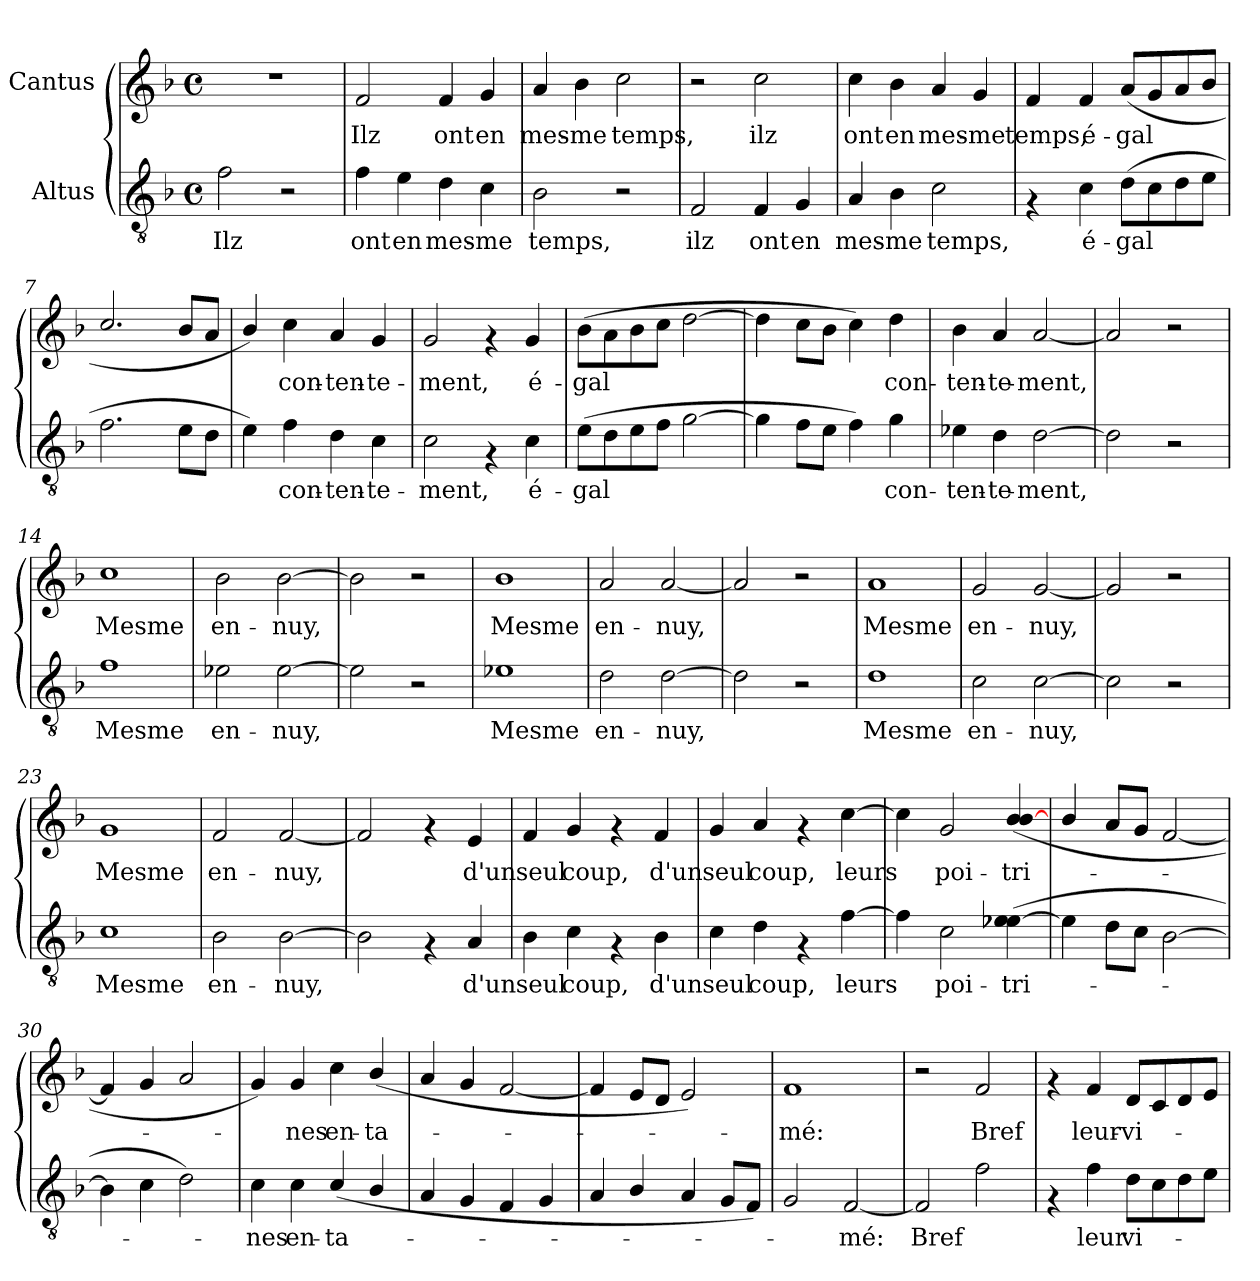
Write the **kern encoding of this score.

**kern	**text	**kern	**text
*part2	*part2	*part1	*part1
*staff2	*staff2	*staff1	*staff1
*I"Altus	*	*I"Cantus	*
*clefGv2	*	*clefG2	*
*k[b-]	*	*k[b-]	*
*F:	*	*F:	*
*M4/4	*	*M4/4	*
*met(c)	*	*met(c)	*
=1	=1	=1	=1
!	!LO:LY:b	!	!
2f\	Ilz	1r	.
2r	.	.	.
=2	=2	=2	=2
!	!LO:LY:b	!	!LO:LY:b
4f\	ont	2f/	Ilz
!	!LO:LY:b	!	!
4e\	en	.	.
!	!LO:LY:b	!	!LO:LY:b
4d\	mes-	4f/	ont
!	!LO:LY:b	!	!LO:LY:b
4c\	-me	4g/	en
=3	=3	=3	=3
!	!LO:LY:b	!	!LO:LY:b
2B-\	temps,	4a/	mes-
!	!	!	!LO:LY:b
.	.	4b-\	-me
!	!	!	!LO:LY:b
2r	.	2cc\	temps,
=4	=4	=4	=4
!	!LO:LY:b	!	!
2F/	ilz	2r	.
!	!LO:LY:b	!	!LO:LY:b
4F/	ont	2cc\	ilz
!	!LO:LY:b	!	!
4G/	en	.	.
=5	=5	=5	=5
!	!LO:LY:b	!	!LO:LY:b
4A/	mes-	4cc\	ont
!	!LO:LY:b	!	!LO:LY:b
4B-\	-me	4b-\	en
!	!LO:LY:b	!	!LO:LY:b
2c\	temps,	4a/	mes-
!	!	!	!LO:LY:b
.	.	4g/	-me
!!LO:LB:g=z
=6	=6	=6	=6
!	!	!	!LO:LY:b
4rF	.	4f/	temps,
!	!LO:LY:b	!	!LO:LY:b
4c\	é-	4f/	é-
!	!LO:LY:b	!	!LO:LY:b
(>8d\L	-gal	(<8a/L	-gal
8c\	.	8g/	.
8d\	.	8a/	.
8e\J	.	8b-/J	.
=7	=7	=7	=7
2.f\	.	2.cc/	.
8e\L	.	8b-/L	.
8d\J	.	8a/J	.
=8	=8	=8	=8
4e\)	.	4b-/)	.
!	!LO:LY:b	!	!LO:LY:b
4f\	con-	4cc\	con-
!	!LO:LY:b	!	!LO:LY:b
4d\	-ten-	4a/	-ten-
!	!LO:LY:b	!	!LO:LY:b
4c\	-te-	4g/	-te-
=9	=9	=9	=9
!	!LO:LY:b	!	!LO:LY:b
2c\	-ment,	2g/	-ment,
4rF	.	4rf	.
!	!LO:LY:b	!	!LO:LY:b
4c\	é-	4g/	é-
=10	=10	=10	=10
!	!LO:LY:b	!	!LO:LY:b
(>8e\L	-gal	(>8b-\L	-gal
8d\	.	8a\	.
8e\	.	8b-\	.
8f\J	.	8cc\J	.
[>2g\	.	[>2dd\	.
=11	=11	=11	=11
4g\]	.	4dd\]	.
8f\L	.	8cc\L	.
8e\J	.	8b-\J	.
4f\)	.	4cc\)	.
!	!LO:LY:b	!	!LO:LY:b
4g\	con-	4dd\	con-
=12	=12	=12	=12
!	!LO:LY:b	!	!LO:LY:b
4e-X\	-ten-	4b-\	-ten-
!	!LO:LY:b	!	!LO:LY:b
4d\	-te-	4a/	-te-
!	!LO:LY:b	!	!LO:LY:b
[>2d\	-ment,	[<2a/	-ment,
=13	=13	=13	=13
2d\]	.	2a/]	.
2r	.	2r	.
!!LO:LB:g=z
=14	=14	=14	=14
!	!LO:LY:b	!	!LO:LY:b
1f	Mesme	1cc	Mesme
=15	=15	=15	=15
!	!LO:LY:b	!	!LO:LY:b
2e-X\	en-	2b-\	en-
!	!LO:LY:b	!	!LO:LY:b
[>2e-\	-nuy,	[>2b-\	-nuy,
=16	=16	=16	=16
2e-\]	.	2b-\]	.
2r	.	2r	.
=17	=17	=17	=17
!	!LO:LY:b	!	!LO:LY:b
1e-X	Mesme	1b-	Mesme
=18	=18	=18	=18
!	!LO:LY:b	!	!LO:LY:b
2d\	en-	2a/	en-
!	!LO:LY:b	!	!LO:LY:b
[>2d\	-nuy,	[<2a/	-nuy,
=19	=19	=19	=19
2d\]	.	2a/]	.
2r	.	2r	.
=20	=20	=20	=20
!	!LO:LY:b	!	!LO:LY:b
1d	Mesme	1a	Mesme
=21	=21	=21	=21
!	!LO:LY:b	!	!LO:LY:b
2c\	en-	2g/	en-
!	!LO:LY:b	!	!LO:LY:b
[>2c\	-nuy,	[<2g/	-nuy,
=22	=22	=22	=22
2c\]	.	2g/]	.
2r	.	2r	.
=23	=23	=23	=23
!	!LO:LY:b	!	!LO:LY:b
1c	Mesme	1g	Mesme
=24	=24	=24	=24
!	!LO:LY:b	!	!LO:LY:b
2B-\	en-	2f/	en-
!	!LO:LY:b	!	!LO:LY:b
[>2B-\	-nuy,	[<2f/	-nuy,
=25	=25	=25	=25
2B-\]	.	2f/]	.
4rF	.	4rf	.
!	!LO:LY:b	!	!LO:LY:b
4A/	d'un	4e/	d'un
!!LO:LB:g=z
=26	=26	=26	=26
!	!LO:LY:b	!	!LO:LY:b
4B-\	seul	4f/	seul
!	!LO:LY:b	!	!LO:LY:b
4c\	coup,	4g/	coup,
4rF	.	4rf	.
!	!LO:LY:b	!	!LO:LY:b
4B-\	d'un	4f/	d'un
=27	=27	=27	=27
!	!LO:LY:b	!	!LO:LY:b
4c\	seul	4g/	seul
!	!LO:LY:b	!	!LO:LY:b
4d\	coup,	4a/	coup,
4rF	.	4rf	.
!	!LO:LY:b	!	!LO:LY:b
[>4f\	leurs	[>4cc\	leurs
=28	=28	=28	=28
4f\]	.	4cc\]	.
!	!LO:LY:b	!	!LO:LY:b
2c\	poi-	2g/	poi-
!	!LO:LY:b	!	!LO:LY:b
(>4e-X\ [>4e-X\	-tri-	(<4b-/ [<4b-/	-tri-
=29	=29	=29	=29
4e-\]	.	4b-/	.
8d\L	.	8a/L	.
8c\J	.	8g/J	.
[>2B-\	.	[<2f/	.
=30	=30	=30	=30
4B-\]	.	4f/]	.
4c\	.	4g/	.
2d\)	.	2a/	.
=31	=31	=31	=31
!	!LO:LY:b	!	!
4c\	-nes	4g/)	.
!	!LO:LY:b	!	!LO:LY:b
4c\	en-	4g/	-nes
!	!LO:LY:b	!	!LO:LY:b
(<4c/	-ta-	4cc\	en-
!	!	!	!LO:LY:b
4B-/	.	(<4b-/	-ta-
=32	=32	=32	=32
4A/	.	4a/	.
4G/	.	4g/	.
4F/	.	[<2f/	.
4G/	.	.	.
=33	=33	=33	=33
4A/	.	4f/]	.
4B-/	.	8e/L	.
.	.	8d/J	.
4A/	.	2e/)	.
8G/L	.	.	.
8F/J)	.	.	.
!!LO:LB:g=z
=34	=34	=34	=34
!	!	!	!LO:LY:b
2G/	.	1f	-mé:
!	!LO:LY:b	!	!
[<2F/	-mé:	.	.
=35	=35	=35	=35
!	!LO:LY:b	!	!
2F/]	Bref	2r	.
!	!	!	!LO:LY:b
2f\	.	2f/	Bref
=36	=36	=36	=36
4rF	.	4rf	.
!	!LO:LY:b	!	!LO:LY:b
4f\	leur	4f/	leur-
!	!LO:LY:b	!	!LO:LY:b
8d\L	vi-	8d/L	-vi-
8c\	.	8c/	.
8d\	.	8d/	.
8e\J	.	8e/J	.
=	=	=	=
*-	*-	*-	*-
